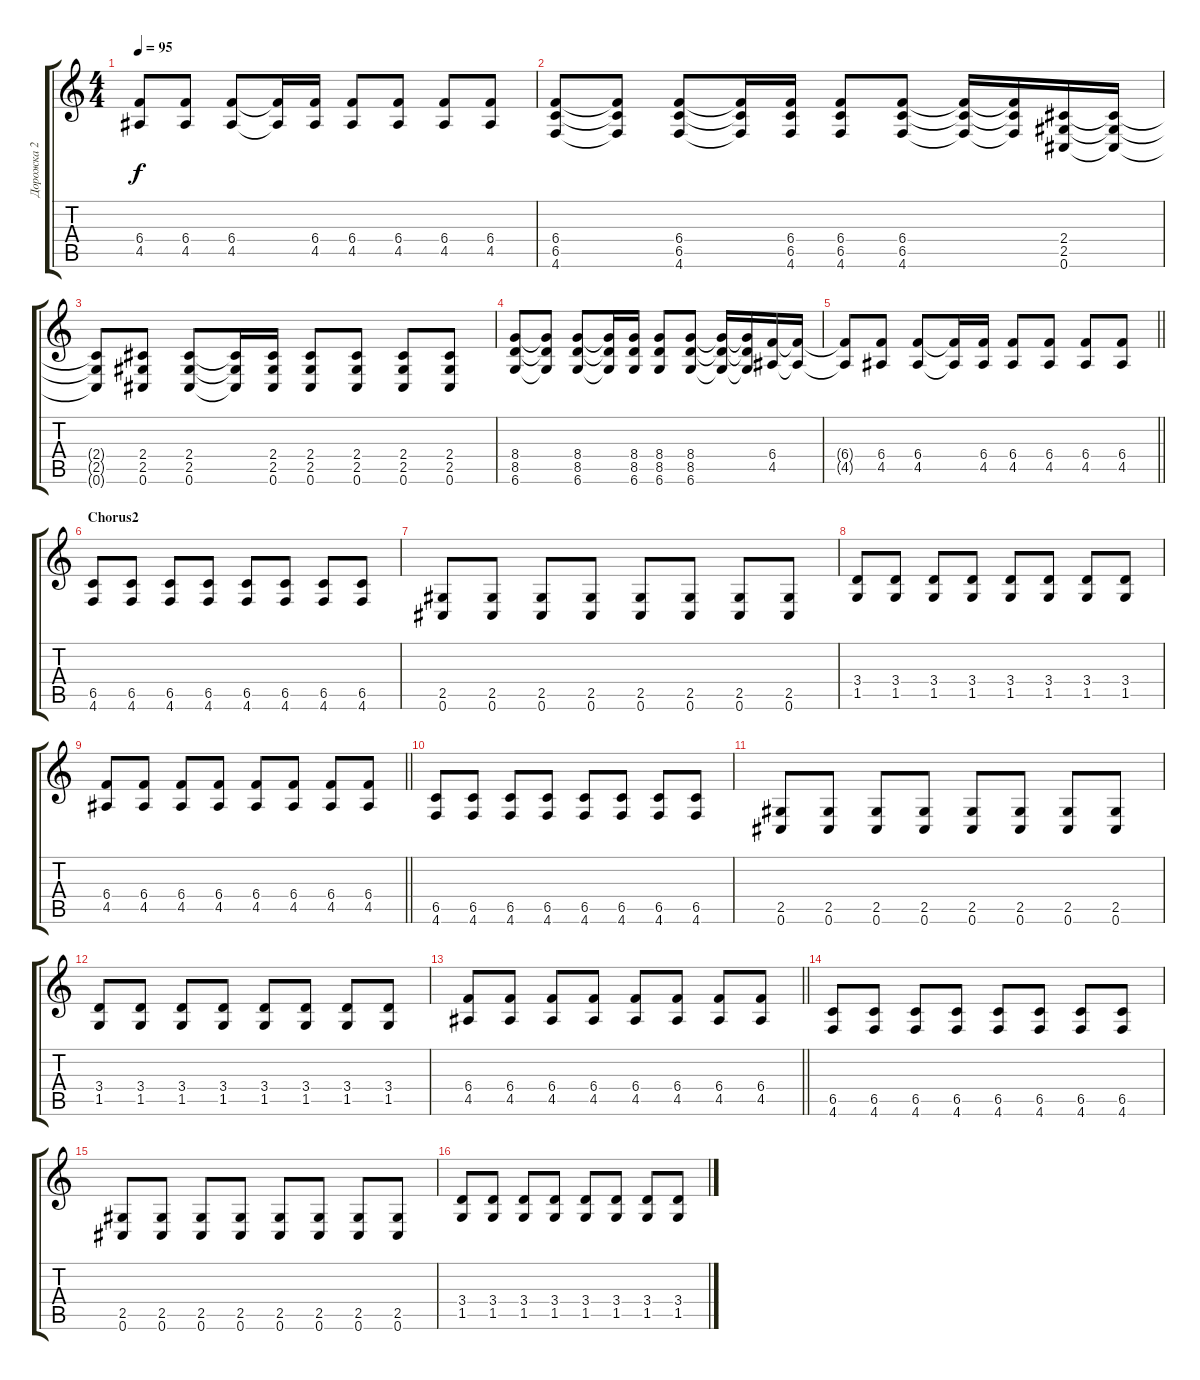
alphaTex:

\track ("Дорожка 2" "Дорожка 2") {instrument distortionguitar}
\staff {score tabs}
\tuning (Db4 Ab3 E3 B2 Gb2 Db2) {hide}
\ts (4 4)
\tempo 95
\clef g2
\ks c
(6.4{t} 4.5{t}).8{dy f} (6.4 4.5).8 (6.4 4.5).8 (6.4{t} 4.5{t}).16 (6.4 4.5).16 (6.4 4.5).8 (6.4 4.5).8 (6.4 4.5).8 (6.4 4.5).8 |
(6.4 6.5 4.6).8 (6.4{t} 6.5{t} 4.6{t}).8 (6.4 6.5 4.6).8 (6.4{t} 6.5{t} 4.6{t}).16 (6.4 6.5 4.6).16 (6.4 6.5 4.6).8 (6.4 6.5 4.6).8 (6.4{t} 6.5{t} 4.6{t}).16 (6.4{t} 6.5{t} 4.6{t}).16 (2.4 2.5 0.6).16 (2.4{t} 2.5{t} 0.6{t}).16 |
(2.4{t} 2.5{t} 0.6{t}).8 (2.4 2.5 0.6).8 (2.4 2.5 0.6).8 (2.4{t} 2.5{t} 0.6{t}).16 (2.4 2.5 0.6).16 (2.4 2.5 0.6).8 (2.4 2.5 0.6).8 (2.4 2.5 0.6).8 (2.4 2.5 0.6).8 |
(8.4 8.5 6.6).8 (8.4{t} 8.5{t} 6.6{t}).8 (8.4 8.5 6.6).8 (8.4{t} 8.5{t} 6.6{t}).16 (8.4 8.5 6.6).16 (8.4 8.5 6.6).8 (8.4 8.5 6.6).8 (8.4{t} 8.5{t} 6.6{t}).16 (8.4{t} 8.5{t} 6.6{t}).16 (6.4 4.5).16 (6.4{t} 4.5{t}).16 |
\barLineRight lightlight
(6.4{t} 4.5{t}).8 (6.4 4.5).8 (6.4 4.5).8 (6.4{t} 4.5{t}).16 (6.4 4.5).16 (6.4 4.5).8 (6.4 4.5).8 (6.4 4.5).8 (6.4 4.5).8 |
\section ("" "Chorus2")
(6.5 4.6).8{instrument electricguitarjazz} (6.5 4.6).8 (6.5 4.6).8 (6.5 4.6).8 (6.5 4.6).8 (6.5 4.6).8 (6.5 4.6).8 (6.5 4.6).8 |
(2.5 0.6).8 (2.5 0.6).8 (2.5 0.6).8 (2.5 0.6).8 (2.5 0.6).8 (2.5 0.6).8 (2.5 0.6).8 (2.5 0.6).8 |
(3.4 1.5).8 (3.4 1.5).8 (3.4 1.5).8 (3.4 1.5).8 (3.4 1.5).8 (3.4 1.5).8 (3.4 1.5).8 (3.4 1.5).8 |
\barLineRight lightlight
(6.4 4.5).8 (6.4 4.5).8 (6.4 4.5).8 (6.4 4.5).8 (6.4 4.5).8 (6.4 4.5).8 (6.4 4.5).8 (6.4 4.5).8 |
(6.5 4.6).8 (6.5 4.6).8 (6.5 4.6).8 (6.5 4.6).8 (6.5 4.6).8 (6.5 4.6).8 (6.5 4.6).8 (6.5 4.6).8 |
(2.5 0.6).8 (2.5 0.6).8 (2.5 0.6).8 (2.5 0.6).8 (2.5 0.6).8 (2.5 0.6).8 (2.5 0.6).8 (2.5 0.6).8 |
(3.4 1.5).8 (3.4 1.5).8 (3.4 1.5).8 (3.4 1.5).8 (3.4 1.5).8 (3.4 1.5).8 (3.4 1.5).8 (3.4 1.5).8 |
\barLineRight lightlight
(6.4 4.5).8 (6.4 4.5).8 (6.4 4.5).8 (6.4 4.5).8 (6.4 4.5).8 (6.4 4.5).8 (6.4 4.5).8 (6.4 4.5).8 |
(6.5 4.6).8 (6.5 4.6).8 (6.5 4.6).8 (6.5 4.6).8 (6.5 4.6).8 (6.5 4.6).8 (6.5 4.6).8 (6.5 4.6).8 |
(2.5 0.6).8 (2.5 0.6).8 (2.5 0.6).8 (2.5 0.6).8 (2.5 0.6).8 (2.5 0.6).8 (2.5 0.6).8 (2.5 0.6).8 |
(3.4 1.5).8 (3.4 1.5).8 (3.4 1.5).8 (3.4 1.5).8 (3.4 1.5).8 (3.4 1.5).8 (3.4 1.5).8 (3.4 1.5).8
